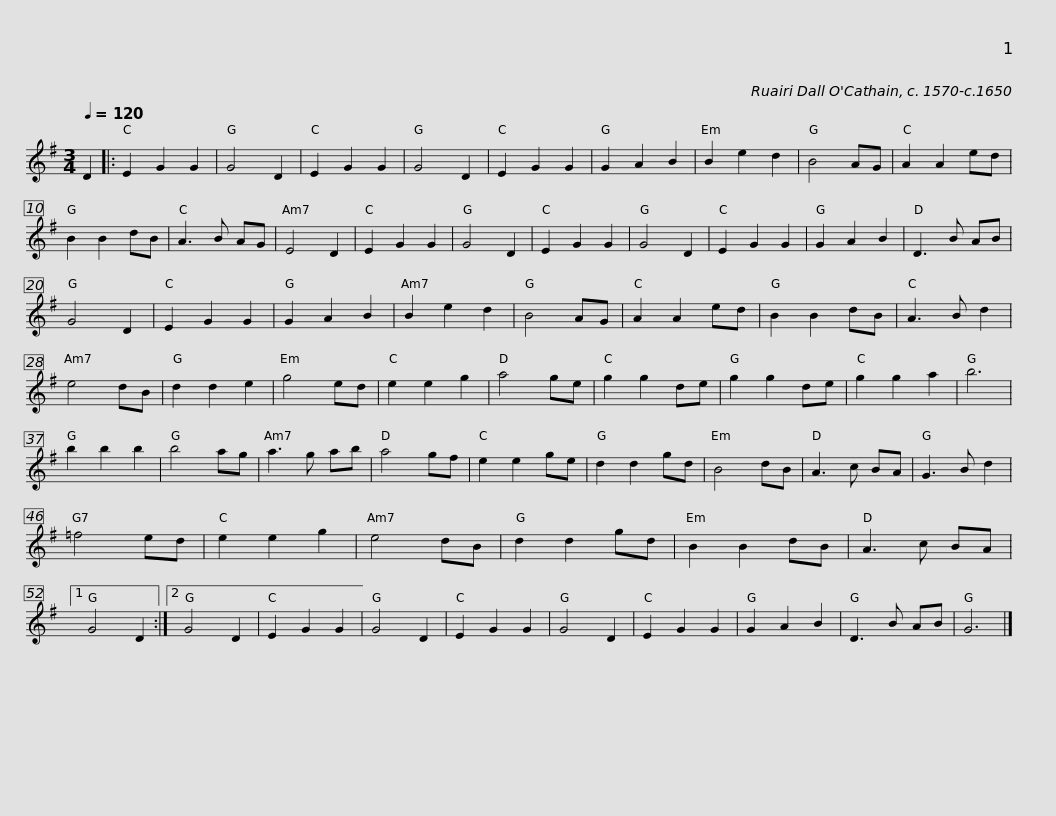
X:1
L:1/8
Q:1/4=120
M:3/4
I:linebreak $
K:G
V:1 treble
V:1
 D2 |: E2 G2 G2 | G4 D2 | E2 G2 G2 | G4 D2 | %5
 E2 G2 G2 | G2 A2 B2 | B2 e2 d2 | B4 AG | A2 A2 ed | %10
 B2 B2 dB | A3 B AG | E4 D2 |$ E2 G2 G2 | G4 D2 | %15
 E2 G2 G2 | G4 D2 | E2 G2 G2 | G2 A2 B2 | D3 B AB | %20
 G4 D2 | E2 G2 G2 | G2 A2 B2 | B2 e2 d2 | B4 AG | %25
 A2 A2 ed |$ B2 B2 dB | A3 B d2 | e4 dB | d2 d2 e2 | %30
 g4 ed | e2 e2 g2 | a4 ge | g2 g2 de | g2 g2 de | %35
 g2 g2 a2 | b6 | b2 b2 b2 |$ b4 ag | a3 g ab | %40
 a4 gf | e2 e2 ge | d2 d2 gd | B4 dB | A3 c BA | %45
 G3 B d2 | =f4 ed | e2 e2 g2 | e4 dB |$ d2 d2 gd | %50
 B2 B2 dB | A3 c BA |1 G4 D2 :|2 G4 D2 | E2 G2 G2 | %55
 G4 D2 | E2 G2 G2 | G4 D2 | E2 G2 G2 | G2 A2 B2 | %60
 D3 B AB |$ G6 |] %62
